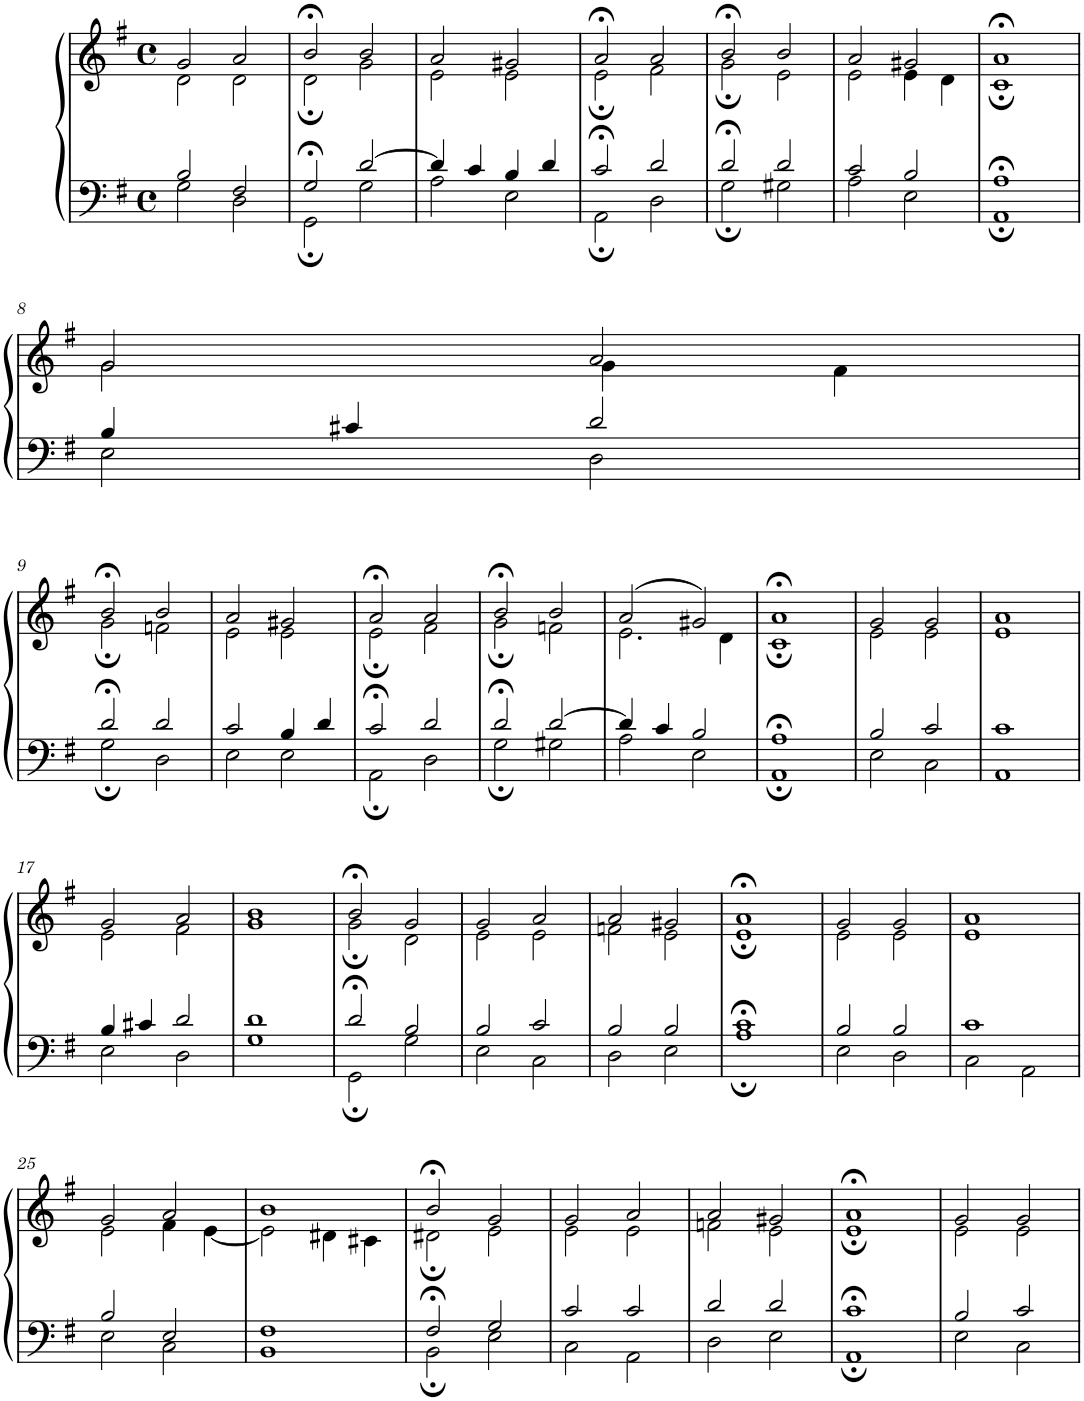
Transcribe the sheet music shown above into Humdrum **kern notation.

**kern	**kern
*part1	*part1
*staff2	*staff1
*I"Piano	*
*I'Pno.	*
*clefF4	*clefG2
*k[f#]	*k[f#]
*M4/4	*M4/4
*met(c)	*met(c)
=1	=1
*^	*^
2B/	2G\	2g/	2d\
2F#/	2D\	2a/	2d\
=2	=2	=2	=2
2G;</	2GG;\	2b;</	2d;\
[2d/	2G\	2b/	2g\
=3	=3	=3	=3
4d/]	2A\	2a/	2e\
4c/	.	.	.
4B/	2E\	2g#X/	2e\
4d/	.	.	.
=4	=4	=4	=4
2c;</	2AA;\	2a;</	2e;\
2d/	2D\	2a/	2f#\
=5	=5	=5	=5
2d;</	2G;\	2b;</	2g;\
2d/	2G#X\	2b/	2e\
=6	=6	=6	=6
2c/	2A\	2a/	2e\
2B/	2E\	2g#X/	4e\
.	.	.	4d\
=7	=7	=7	=7
1A;<	1AA;	1a;<	1c;
!!LO:LB:g=z	!!
=8	=8	=8	=8
4B/	2E\	2g/	2g\
4c#X/	.	.	.
2d/	2D\	2a/	4g\
.	.	.	4f#\
!!LO:LB:g=z	!!
=9	=9	=9	=9
2d;</	2G;\	2b;</	2g;\
2d/	2D\	2b/	2fn\
=10	=10	=10	=10
2c/	2E\	2a/	2e\
4B/	2E\	2g#X/	2e\
4d/	.	.	.
=11	=11	=11	=11
2c;</	2AA;\	2a;</	2e;\
2d/	2D\	2a/	2f#\
=12	=12	=12	=12
2d;</	2G;\	2b;</	2g;\
[2d/	2G#X\	2b/	2fn\
=13	=13	=13	=13
4d/]	2A\	(2a/	2.e\
4c/	.	.	.
2B/	2E\	2g#X/)	.
.	.	.	4d\
=14	=14	=14	=14
1A;<	1AA;	1a;<	1c;
=15	=15	=15	=15
2B/	2E\	2g/	2e\
2c/	2C\	2g/	2e\
=16	=16	=16	=16
1c	1AA	1a	1e
!!LO:LB:g=z	!!
=17	=17	=17	=17
4B/	2E\	2g/	2e\
4c#X/	.	.	.
2d/	2D\	2a/	2f#\
=18	=18	=18	=18
1d	1G	1b	1g
=19	=19	=19	=19
2d;</	2GG;\	2b;</	2g;\
2B/	2G\	2g/	2d\
=20	=20	=20	=20
2B/	2E\	2g/	2e\
2c/	2C\	2a/	2e\
=21	=21	=21	=21
2B/	2D\	2a/	2fn\
2B/	2E\	2g#X/	2e\
=22	=22	=22	=22
1c;<	1A;	1a;<	1e;
=23	=23	=23	=23
2B/	2E\	2g/	2e\
2B/	2D\	2g/	2e\
=24	=24	=24	=24
1c	2C\	1a	1e
.	2AA\	.	.
!!LO:LB:g=z	!!
=25	=25	=25	=25
2B/	2E\	2g/	2e\
2E/	2C\	2a/	4f#\
.	.	.	[4e\
=26	=26	=26	=26
1F#	1BB	1b	2e\]
.	.	.	4d#X\
.	.	.	4c#X\
=27	=27	=27	=27
2F#;</	2BB;\	2b;</	2d#X;\
2G/	2E\	2g/	2e\
=28	=28	=28	=28
2c/	2C\	2g/	2e\
2c/	2AA\	2a/	2e\
=29	=29	=29	=29
2d/	2D\	2a/	2fn\
2d/	2E\	2g#X/	2e\
=30	=30	=30	=30
1c;<	1AA;	1a;<	1e;
=31	=31	=31	=31
2B/	2E\	2g/	2e\
2c/	2C\	2g/	2e\
*v	*v	*	*
*	*v	*v
=	=
*-	*-
